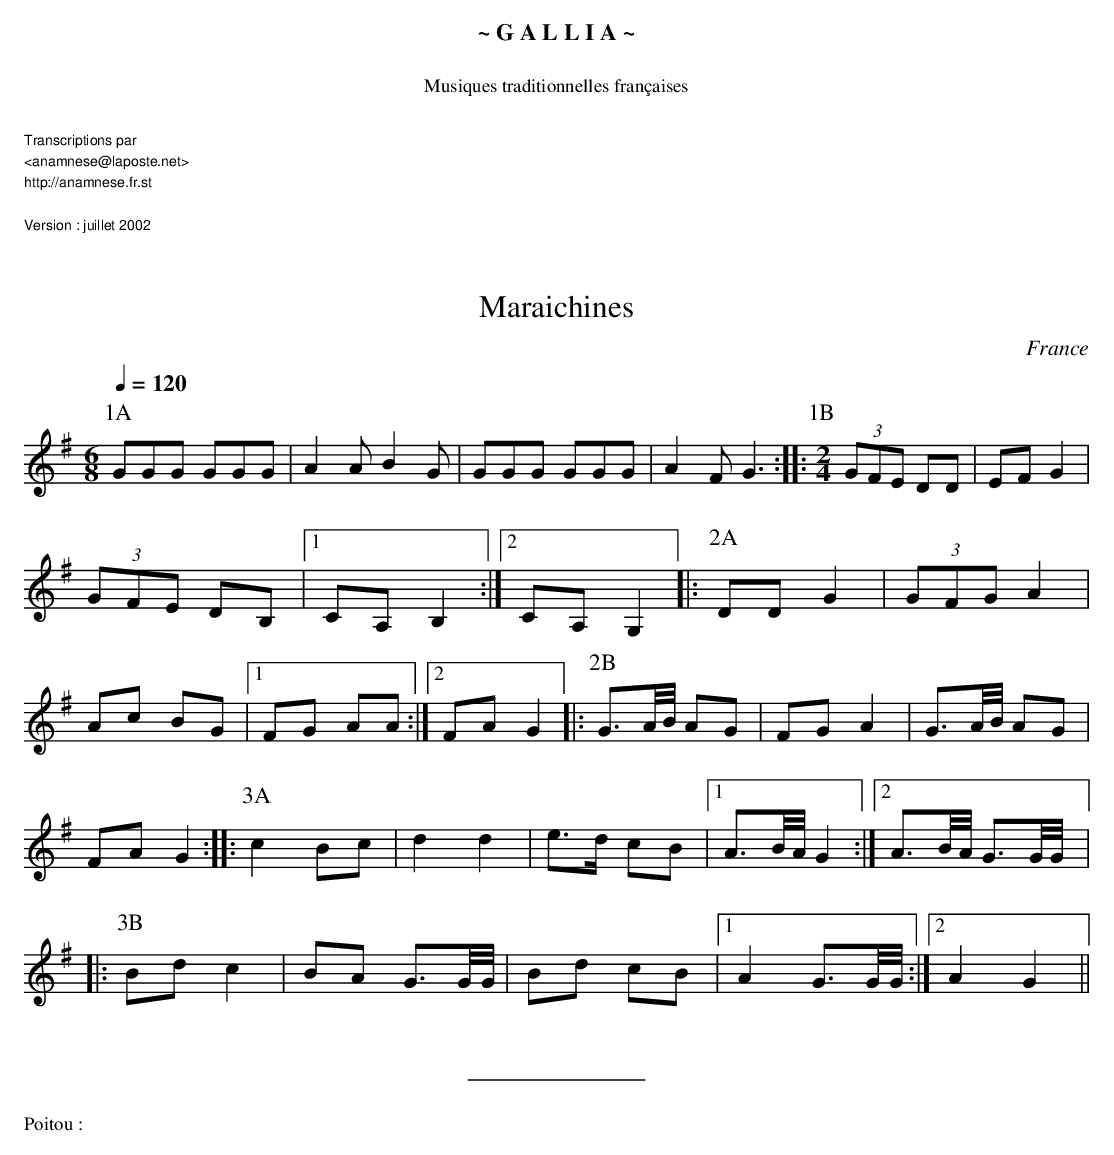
X:1
T:Maraichines
O:France
M:6/8
L:1/8
Q:1/4=120
K:G
[P:1A] GGG GGG | A2AB2G | GGG GGG | A2FG3 :: [P:1B][M:2/4] (3GFE DD | EF G2 |
(3GFE DB, |1 CA,B,2 :|2 CA,G,2 |: [P:2A] DDG2 | (3GFG A2 |
Ac BG |1 FG AA :|2 FA G2 |: [P:2B] G3/2A/4B/4 AG | FG A2 | G3/2A/4B/4 AG |
FAG2 :||: [P:3A] c2 Bc | d2d2 | e>d cB |1 A3/2B/4A/4 G2 :|2 A3/2B/4A/4 G3/2G/4G/4 |:
[P:3B] Bdc2 | BA G3/2G/4G/4 | Bd cB |1 A2 G3/2G/4G/4 :|2 A2 G2 ||
